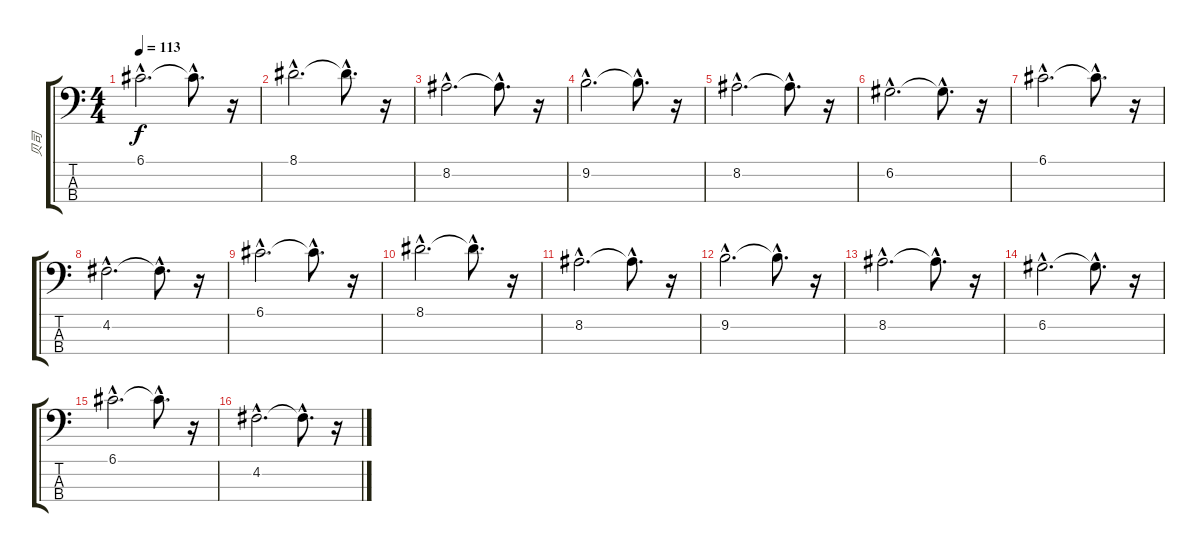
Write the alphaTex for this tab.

\track ("贝司" "贝司") {instrument electricbassfinger}
\staff {score tabs}
\tuning (G2 D2 A1 E1) {hide}
\ts (4 4)
\tempo 113
\clef f4
\ks c
6.1{hac}.2{d dy f} 6.1{hac t}.8{d} r.16 |
8.1{hac}.2{d} 8.1{hac t}.8{d} r.16 |
8.2{hac}.2{d} 8.2{hac t}.8{d} r.16 |
9.2{hac}.2{d} 9.2{hac t}.8{d} r.16 |
8.2{hac}.2{d} 8.2{hac t}.8{d} r.16 |
6.2{hac}.2{d} 6.2{hac t}.8{d} r.16 |
6.1{hac}.2{d} 6.1{hac t}.8{d} r.16 |
4.2{hac}.2{d} 4.2{hac t}.8{d} r.16 |
6.1{hac}.2{d} 6.1{hac t}.8{d} r.16 |
8.1{hac}.2{d} 8.1{hac t}.8{d} r.16 |
8.2{hac}.2{d} 8.2{hac t}.8{d} r.16 |
9.2{hac}.2{d} 9.2{hac t}.8{d} r.16 |
8.2{hac}.2{d} 8.2{hac t}.8{d} r.16 |
6.2{hac}.2{d} 6.2{hac t}.8{d} r.16 |
6.1{hac}.2{d} 6.1{hac t}.8{d} r.16 |
4.2{hac}.2{d} 4.2{hac t}.8{d} r.16
